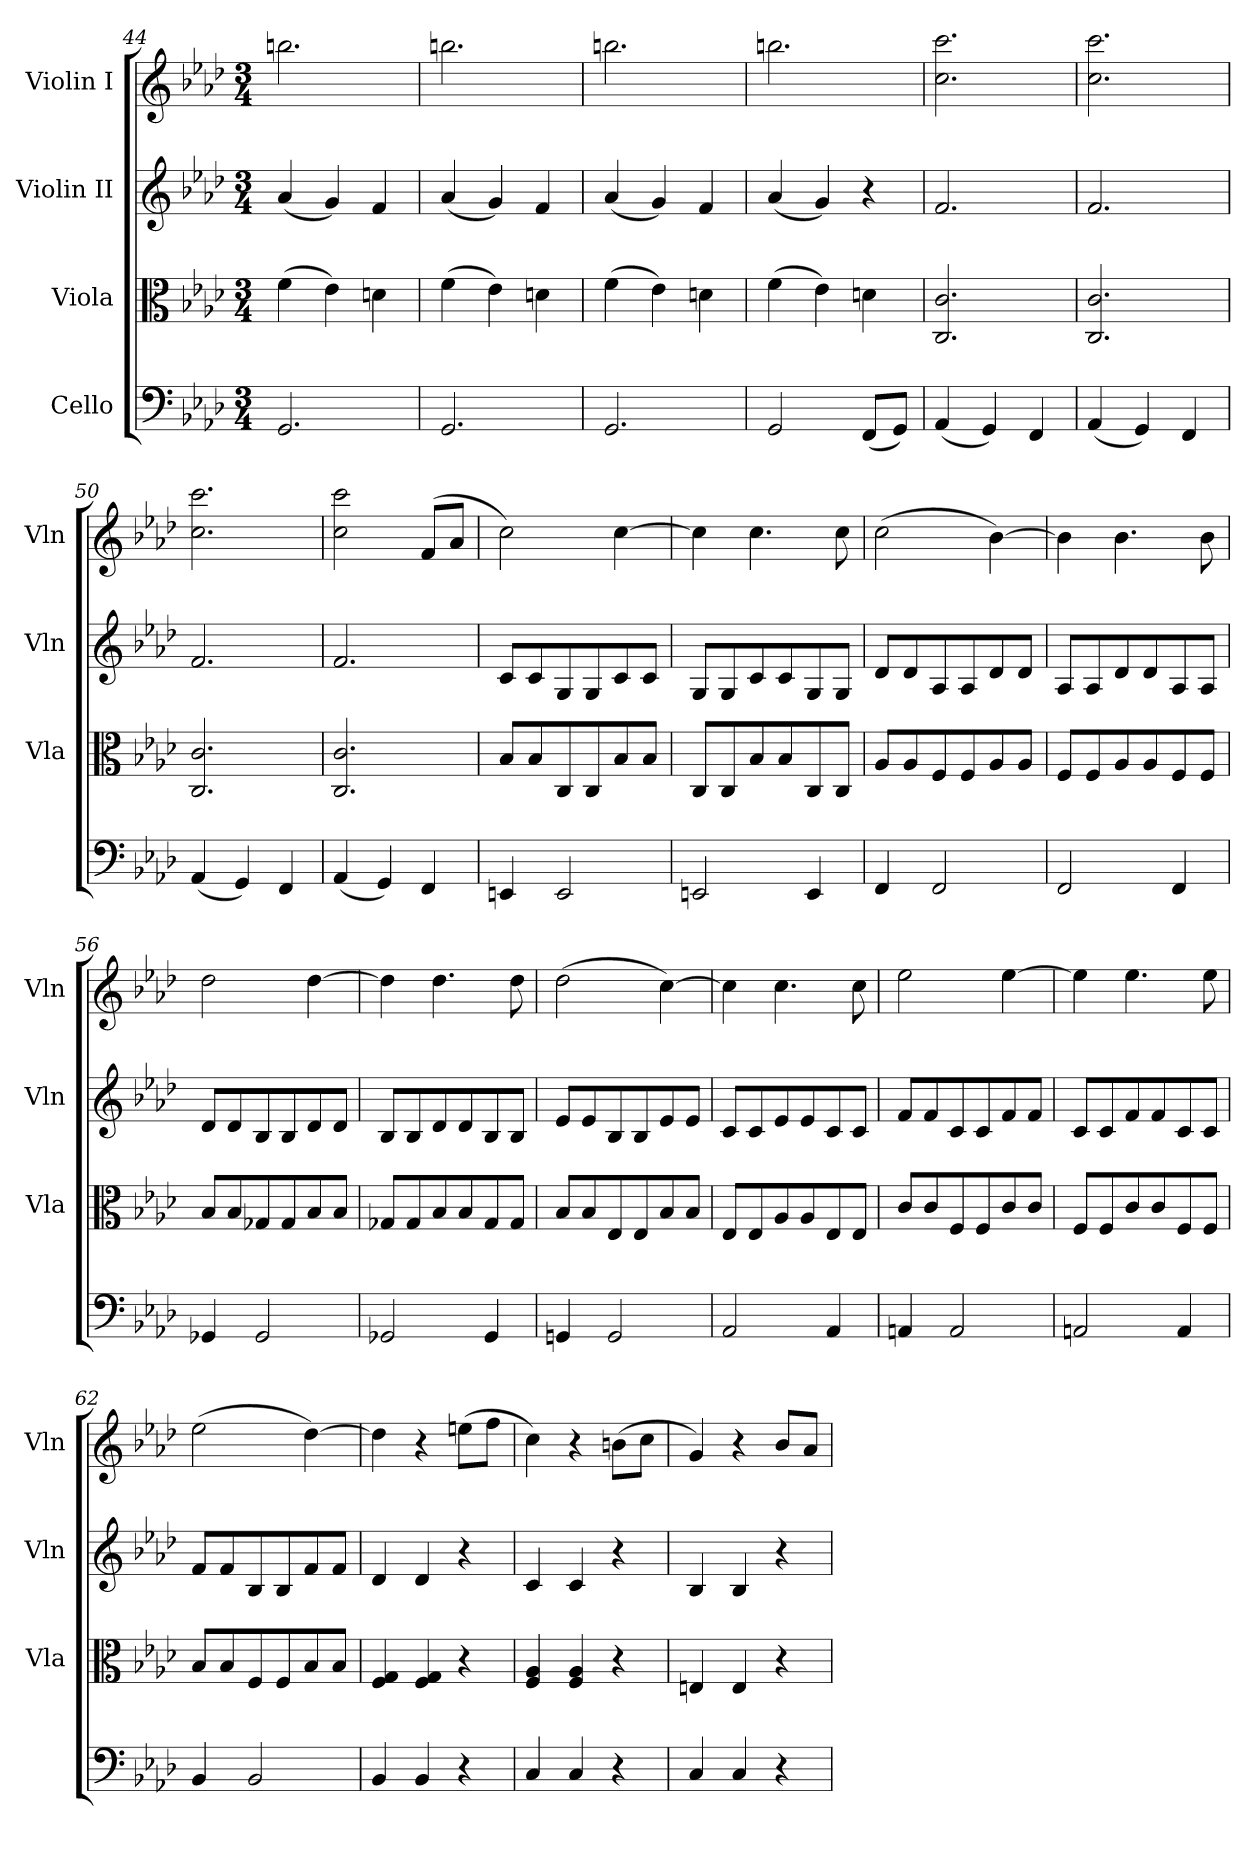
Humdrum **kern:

**kern	**kern	**kern	**kern
*part4	*part3	*part2	*part1
*staff4	*staff3	*staff2	*staff1
*I"Cello	*I"Viola	*I"Violin II	*I"Violin I
*	*I'Vla	*I'Vln	*I'Vln
*clefF4	*clefC3	*clefG2	*clefG2
*k[b-e-a-d-]	*k[b-e-a-d-]	*k[b-e-a-d-]	*k[b-e-a-d-]
*M3/4	*M3/4	*M3/4	*M3/4
=44	=44	=44	=44
2.GG/	(>4f\	(<4a-/	2.bbn\
.	4e-\)	4g/)	.
.	4dn\	4f/	.
=45	=45	=45	=45
2.GG/	(>4f\	(<4a-/	2.bbn\
.	4e-\)	4g/)	.
.	4dn\	4f/	.
=46	=46	=46	=46
2.GG/	(>4f\	(<4a-/	2.bbn\
.	4e-\)	4g/)	.
.	4dn\	4f/	.
=47	=47	=47	=47
2GG/	(>4f\	(<4a-/	2.bbn\
.	4e-\)	4g/)	.
(<8FF/L	4dn\	4r	.
8GG/J)	.	.	.
=48	=48	=48	=48
(<4AA-/	2.C/ 2.c/	2.f/	2.cc\ 2.ccc\
4GG/)	.	.	.
4FF/	.	.	.
=49	=49	=49	=49
(<4AA-/	2.C/ 2.c/	2.f/	2.cc\ 2.ccc\
4GG/)	.	.	.
4FF/	.	.	.
=50	=50	=50	=50
(<4AA-/	2.C/ 2.c/	2.f/	2.cc\ 2.ccc\
4GG/)	.	.	.
4FF/	.	.	.
=51	=51	=51	=51
(<4AA-/	2.C/ 2.c/	2.f/	2cc\ 2ccc\
4GG/)	.	.	.
4FF/	.	.	(<8f/L
.	.	.	8a-/J
!!LO:LB:g=z
=52	=52	=52	=52
4EEn/	8B-/L	8c/L	2cc\)
.	8B-/	8c/	.
2EE/	8C/	8G/	.
.	8C/	8G/	.
.	8B-/	8c/	[4cc\
.	8B-/J	8c/J	.
=53	=53	=53	=53
2EEn/	8C/L	8G/L	4cc\]
.	8C/	8G/	.
.	8B-/	8c/	4.cc\
.	8B-/	8c/	.
4EE/	8C/	8G/	.
.	8C/J	8G/J	8cc\
=54	=54	=54	=54
4FF/	8A-/L	8d-/L	(>2cc\
.	8A-/	8d-/	.
2FF/	8F/	8A-/	.
.	8F/	8A-/	.
.	8A-/	8d-/	[4b-\)
.	8A-/J	8d-/J	.
=55	=55	=55	=55
2FF/	8F/L	8A-/L	4b-\]
.	8F/	8A-/	.
.	8A-/	8d-/	4.b-\
.	8A-/	8d-/	.
4FF/	8F/	8A-/	.
.	8F/J	8A-/J	8b-\
=56	=56	=56	=56
4GG-X/	8B-/L	8d-/L	2dd-\
.	8B-/	8d-/	.
2GG-/	8G-X/	8B-/	.
.	8G-/	8B-/	.
.	8B-/	8d-/	[4dd-\
.	8B-/J	8d-/J	.
=57	=57	=57	=57
2GG-X/	8G-X/L	8B-/L	4dd-\]
.	8G-/	8B-/	.
.	8B-/	8d-/	4.dd-\
.	8B-/	8d-/	.
4GG-/	8G-/	8B-/	.
.	8G-/J	8B-/J	8dd-\
=58	=58	=58	=58
4GGn/	8B-/L	8e-/L	(>2dd-\
.	8B-/	8e-/	.
2GG/	8E-/	8B-/	.
.	8E-/	8B-/	.
.	8B-/	8e-/	[4cc\)
.	8B-/J	8e-/J	.
=59	=59	=59	=59
2AA-/	8E-/L	8c/L	4cc\]
.	8E-/	8c/	.
.	8A-/	8e-/	4.cc\
.	8A-/	8e-/	.
4AA-/	8E-/	8c/	.
.	8E-/J	8c/J	8cc\
=60	=60	=60	=60
4AAn/	8c/L	8f/L	2ee-\
.	8c/	8f/	.
2AA/	8F/	8c/	.
.	8F/	8c/	.
.	8c/	8f/	[4ee-\
.	8c/J	8f/J	.
=61	=61	=61	=61
2AAn/	8F/L	8c/L	4ee-\]
.	8F/	8c/	.
.	8c/	8f/	4.ee-\
.	8c/	8f/	.
4AA/	8F/	8c/	.
.	8F/J	8c/J	8ee-\
=62	=62	=62	=62
4BB-/	8B-/L	8f/L	(>2ee-\
.	8B-/	8f/	.
2BB-/	8F/	8B-/	.
.	8F/	8B-/	.
.	8B-/	8f/	[4dd-\)
.	8B-/J	8f/J	.
!!LO:LB:g=z
=63	=63	=63	=63
4BB-/	4F/ 4G/	4d-/	4dd-\]
4BB-/	4F/ 4G/	4d-/	4r
4r	4r	4r	(>8een\L
.	.	.	8ff\J
=64	=64	=64	=64
4C/	4F/ 4A-/	4c/	4cc\)
4C/	4F/ 4A-/	4c/	4r
4r	4r	4r	(>8bn\L
.	.	.	8cc\J
=65	=65	=65	=65
4C/	4En/	4B-/	4g/)
4C/	4E/	4B-/	4r
4r	4r	4r	8b-/L
.	.	.	8a-/J
=	=	=	=
*-	*-	*-	*-
